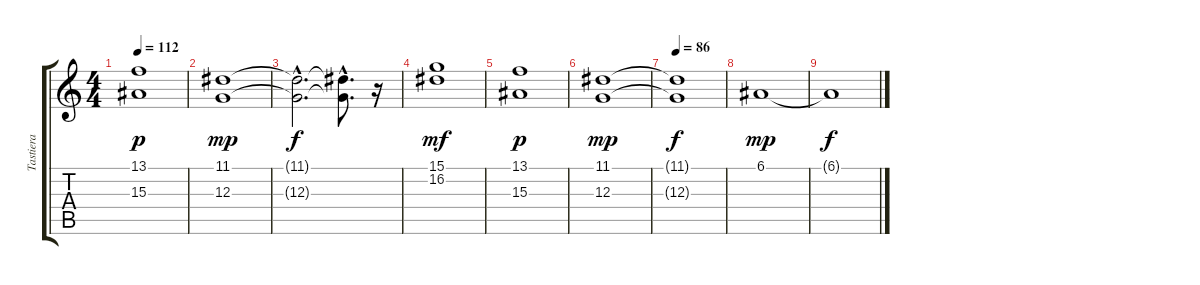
\track ("Tastiera" "Tastiera") {instrument rockorgan}
\staff {score tabs}
\tuning (E4 B3 G3 D3 A2 E2) {hide}
\ts (4 4)
\tempo 112
\clef g2
\ks c
(13.1 15.3).1{dy p} |
(11.1 12.3).1{dy mp} |
(11.1{hac t} 12.3{hac t}).2{d dy f} (11.1{hac t} 12.3{hac t}).8{d} r.16 |
(15.1 16.2).1{dy mf} |
(13.1 15.3).1{dy p} |
(11.1 12.3).1{dy mp} |
\tempo 86
(11.1{t} 12.3{t}).1{dy f} |
6.1.1{dy mp} |
6.1{t}.1{dy f}
